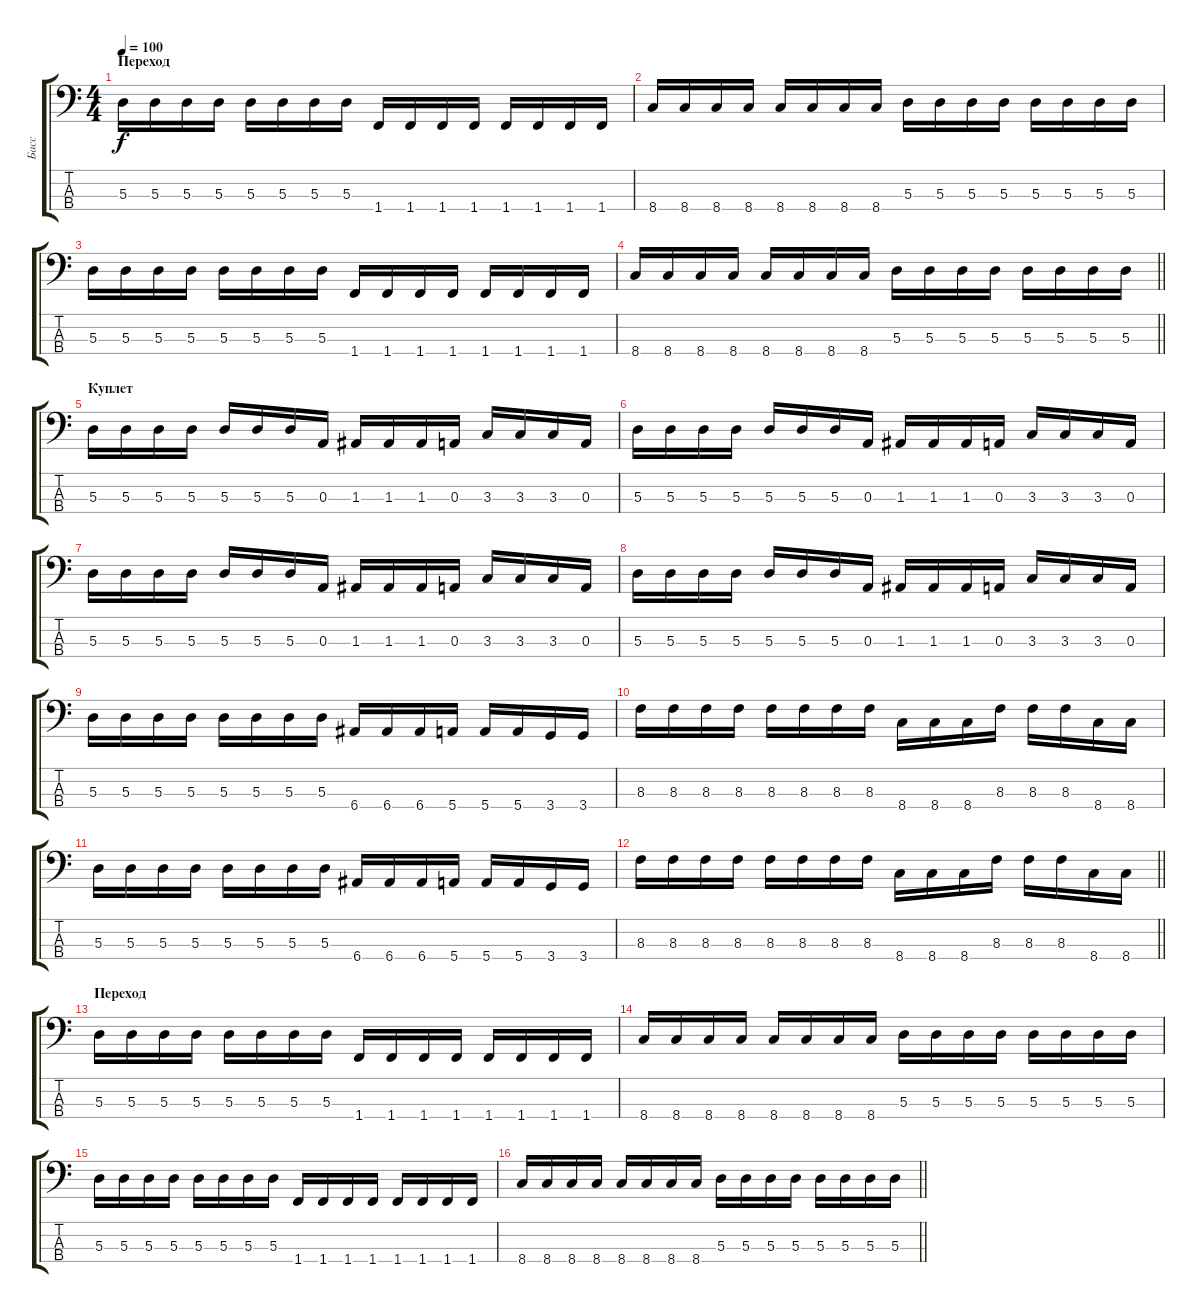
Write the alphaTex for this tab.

\track ("Басс" "Басс") {instrument electricbassfinger}
\staff {score tabs}
\tuning (G2 D2 A1 E1) {hide}
\ts (4 4)
\section ("" "Переход")
\tempo 100
\clef f4
\ks c
5.3.16{dy f} 5.3.16 5.3.16 5.3.16 5.3.16 5.3.16 5.3.16 5.3.16 1.4.16 1.4.16 1.4.16 1.4.16 1.4.16 1.4.16 1.4.16 1.4.16 |
8.4.16 8.4.16 8.4.16 8.4.16 8.4.16 8.4.16 8.4.16 8.4.16 5.3.16 5.3.16 5.3.16 5.3.16 5.3.16 5.3.16 5.3.16 5.3.16 |
5.3.16 5.3.16 5.3.16 5.3.16 5.3.16 5.3.16 5.3.16 5.3.16 1.4.16 1.4.16 1.4.16 1.4.16 1.4.16 1.4.16 1.4.16 1.4.16 |
\barLineRight lightlight
8.4.16 8.4.16 8.4.16 8.4.16 8.4.16 8.4.16 8.4.16 8.4.16 5.3.16 5.3.16 5.3.16 5.3.16 5.3.16 5.3.16 5.3.16 5.3.16 |
\section ("" "Куплет")
5.3.16 5.3.16 5.3.16 5.3.16 5.3.16 5.3.16 5.3.16 0.3.16 1.3.16 1.3.16 1.3.16 0.3.16 3.3.16 3.3.16 3.3.16 0.3.16 |
5.3.16 5.3.16 5.3.16 5.3.16 5.3.16 5.3.16 5.3.16 0.3.16 1.3.16 1.3.16 1.3.16 0.3.16 3.3.16 3.3.16 3.3.16 0.3.16 |
5.3.16 5.3.16 5.3.16 5.3.16 5.3.16 5.3.16 5.3.16 0.3.16 1.3.16 1.3.16 1.3.16 0.3.16 3.3.16 3.3.16 3.3.16 0.3.16 |
5.3.16 5.3.16 5.3.16 5.3.16 5.3.16 5.3.16 5.3.16 0.3.16 1.3.16 1.3.16 1.3.16 0.3.16 3.3.16 3.3.16 3.3.16 0.3.16 |
5.3.16 5.3.16 5.3.16 5.3.16 5.3.16 5.3.16 5.3.16 5.3.16 6.4.16 6.4.16 6.4.16 5.4.16 5.4.16 5.4.16 3.4.16 3.4.16 |
8.3.16 8.3.16 8.3.16 8.3.16 8.3.16 8.3.16 8.3.16 8.3.16 8.4.16 8.4.16 8.4.16 8.3.16 8.3.16 8.3.16 8.4.16 8.4.16 |
5.3.16 5.3.16 5.3.16 5.3.16 5.3.16 5.3.16 5.3.16 5.3.16 6.4.16 6.4.16 6.4.16 5.4.16 5.4.16 5.4.16 3.4.16 3.4.16 |
\barLineRight lightlight
8.3.16 8.3.16 8.3.16 8.3.16 8.3.16 8.3.16 8.3.16 8.3.16 8.4.16 8.4.16 8.4.16 8.3.16 8.3.16 8.3.16 8.4.16 8.4.16 |
\section ("" "Переход")
5.3.16 5.3.16 5.3.16 5.3.16 5.3.16 5.3.16 5.3.16 5.3.16 1.4.16 1.4.16 1.4.16 1.4.16 1.4.16 1.4.16 1.4.16 1.4.16 |
8.4.16 8.4.16 8.4.16 8.4.16 8.4.16 8.4.16 8.4.16 8.4.16 5.3.16 5.3.16 5.3.16 5.3.16 5.3.16 5.3.16 5.3.16 5.3.16 |
5.3.16 5.3.16 5.3.16 5.3.16 5.3.16 5.3.16 5.3.16 5.3.16 1.4.16 1.4.16 1.4.16 1.4.16 1.4.16 1.4.16 1.4.16 1.4.16 |
\barLineRight lightlight
8.4.16 8.4.16 8.4.16 8.4.16 8.4.16 8.4.16 8.4.16 8.4.16 5.3.16 5.3.16 5.3.16 5.3.16 5.3.16 5.3.16 5.3.16 5.3.16
